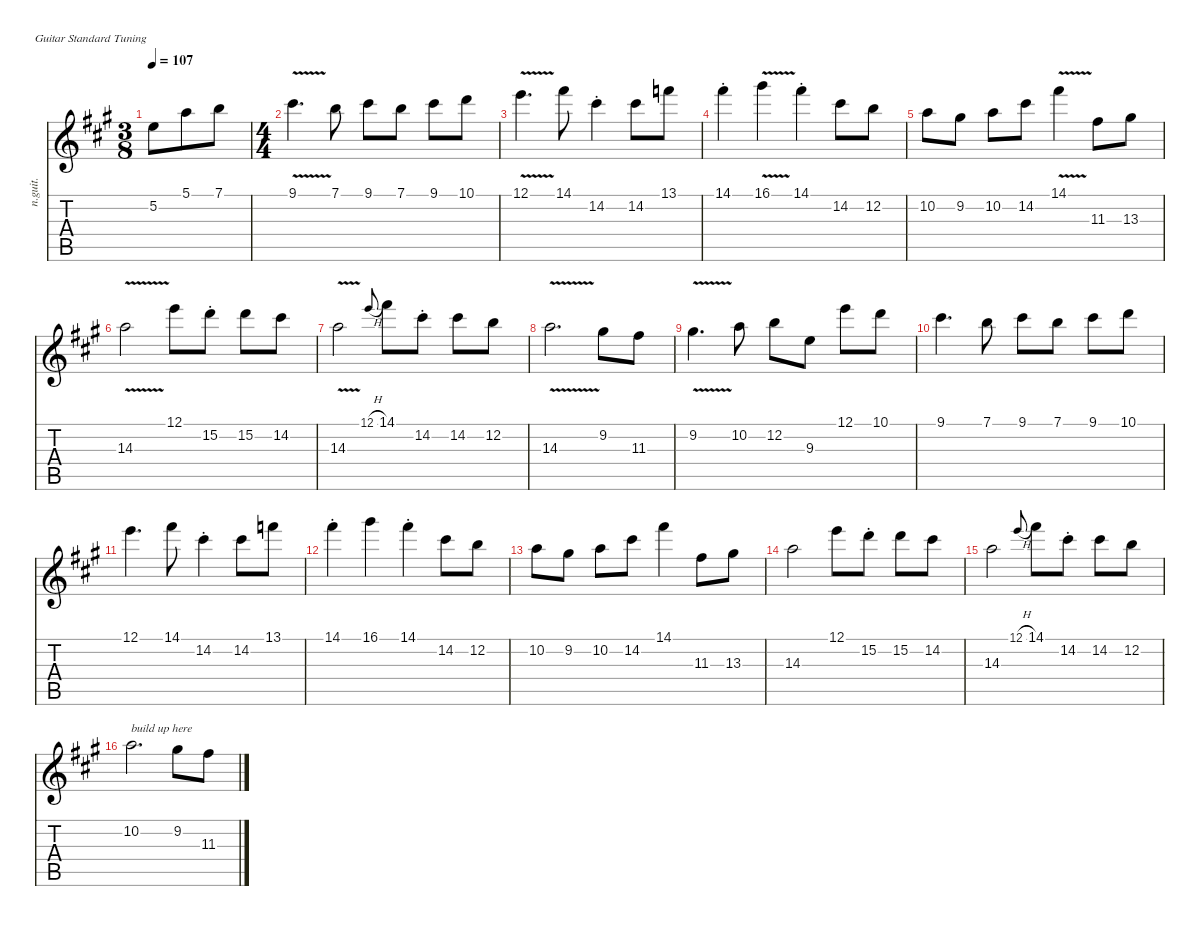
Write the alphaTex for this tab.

\defaultSystemsLayout 4
\hideDynamics
\bracketExtendMode nobrackets
\track ("Nylon Guitar" "n.guit.") {instrument acousticguitarnylon}
\staff {score tabs}
\tuning (E4 B3 G3 D3 A2 E2)
\ts (3 8)
\beaming (8 3)
\tempo 107
\clef g2
\ks a
5.2{acc forcenatural}.8{dy mf instrument acousticguitarnylon beam Down} 5.1{acc forcenatural}.8{beam Down} 7.1{acc forcenatural}.8{beam Down} |
\ts (4 4)
\beaming (8 2 2 2 2)
9.1{v acc #}.4{d beam Down} 7.1{acc forcenatural}.8{beam Down} 9.1{acc #}.8{beam Down} 7.1{acc forcenatural}.8{beam Down} 9.1{acc #}.8{beam Down} 10.1{acc forcenatural}.8{beam Down} |
12.1{v acc forcenatural}.4{d beam Down} 14.1{acc #}.8{beam Down} 14.2{st acc #}.4{beam Down} 14.2{acc #}.8{beam Down} 13.1{acc forcenatural}.8{beam Down} |
14.1{st acc #}.4{beam Down} 16.1{v acc #}.4{beam Down} 14.1{st acc #}.4{beam Down} 14.2{acc #}.8{beam Down} 12.2{acc forcenatural}.8{beam Down} |
10.2{acc forcenatural}.8{beam Down} 9.2{acc #}.8{beam Down} 10.2{acc forcenatural}.8{beam Down} 14.2{acc #}.8{beam Down} 14.1{v acc #}.4{beam Down} 11.3{acc #}.8{beam Down} 13.3{acc #}.8{beam Down} |
14.3{v acc forcenatural}.2{beam Down} 12.1{acc forcenatural}.8{beam Down} 15.2{st acc forcenatural}.8{beam Down} 15.2{acc forcenatural}.8{beam Down} 14.2{acc #}.8{beam Down} |
14.3{v acc forcenatural}.2{beam Down} 12.1{h acc forcenatural}.8{gr onbeat beam Up} 14.1{acc #}.8{beam Down} 14.2{st acc #}.8{beam Down} 14.2{acc #}.8{beam Down} 12.2{acc forcenatural}.8{beam Down} |
14.3{v acc forcenatural}.2{d beam Down} 9.2{acc #}.8{beam Down} 11.3{acc #}.8{beam Down} |
9.2{v acc #}.4{d beam Down} 10.2{acc forcenatural}.8{beam Down} 12.2{acc forcenatural}.8{beam Down} 9.3{acc forcenatural}.8{beam Down} 12.1{acc forcenatural}.8{beam Down} 10.1{acc forcenatural}.8{beam Down} |
9.1{acc #}.4{d beam Down} 7.1{acc forcenatural}.8{beam Down} 9.1{acc #}.8{beam Down} 7.1{acc forcenatural}.8{beam Down} 9.1{acc #}.8{beam Down} 10.1{acc forcenatural}.8{beam Down} |
12.1{acc forcenatural}.4{d beam Down} 14.1{acc #}.8{beam Down} 14.2{st acc #}.4{beam Down} 14.2{acc #}.8{beam Down} 13.1{acc forcenatural}.8{beam Down} |
14.1{st acc #}.4{beam Down} 16.1{acc #}.4{beam Down} 14.1{st acc #}.4{beam Down} 14.2{acc #}.8{beam Down} 12.2{acc forcenatural}.8{beam Down} |
10.2{acc forcenatural}.8{beam Down} 9.2{acc #}.8{beam Down} 10.2{acc forcenatural}.8{beam Down} 14.2{acc #}.8{beam Down} 14.1{acc #}.4{beam Down} 11.3{acc #}.8{beam Down} 13.3{acc #}.8{beam Down} |
14.3{acc forcenatural}.2{beam Down} 12.1{acc forcenatural}.8{beam Down} 15.2{st acc forcenatural}.8{beam Down} 15.2{acc forcenatural}.8{beam Down} 14.2{acc #}.8{beam Down} |
14.3{acc forcenatural}.2{beam Down} 12.1{h acc forcenatural}.8{gr onbeat beam Up} 14.1{acc #}.8{beam Down} 14.2{st acc #}.8{beam Down} 14.2{acc #}.8{beam Down} 12.2{acc forcenatural}.8{beam Down} |
10.2{acc forcenatural}.2{d txt "build up here" beam Down} 9.2{acc #}.8{beam Down} 11.3{acc #}.8{beam Down}
